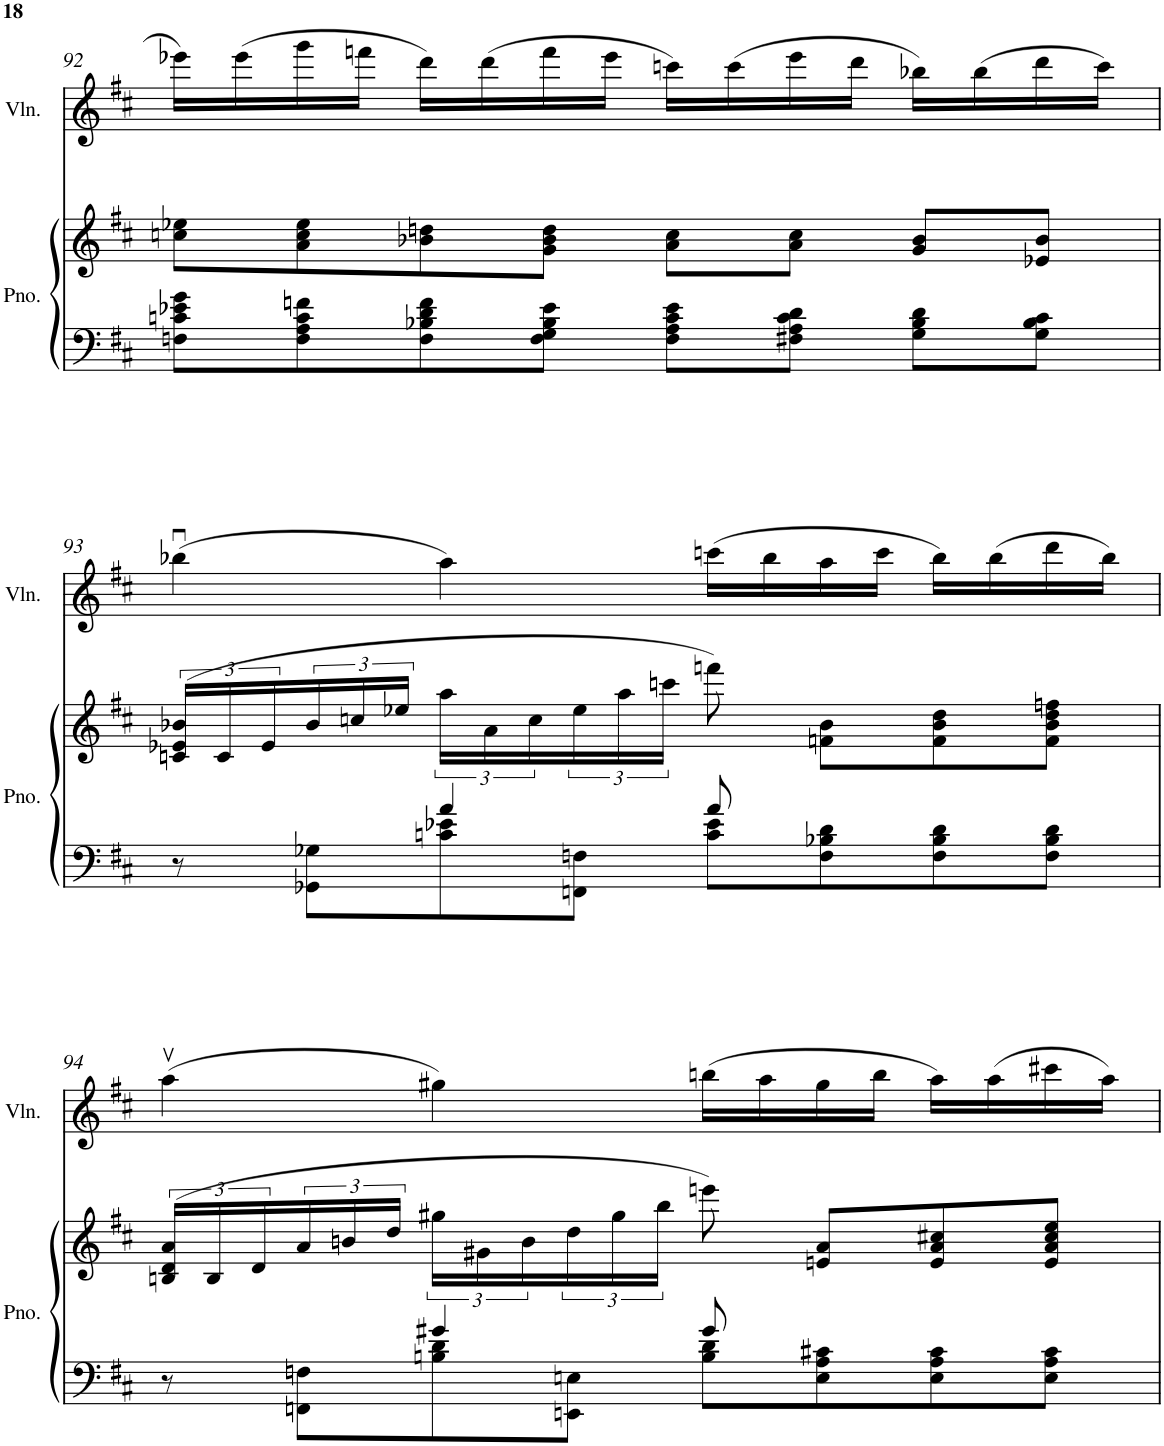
**kern	**kern	**kern
*part2	*part2	*part1
*staff3	*staff2	*staff1
*I"Piano	*	*I"Violin
*I'Pno.	*	*I'Vln.
!!LO:PB:g=z
*clefF4	*clefG2	*clefG2
*k[f#c#]	*k[f#c#]	*k[f#c#]
*M4/4	*M4/4	*M4/4
*met(c)	*met(c)	*met(c)
=92	=92	=92
8Fn\ 8cn\ 8e-X\ 8g\L	8ccn\ 8ee-X\L	16eee-X\LL
.	.	(16eee-\
8F\ 8A\ 8c\ 8fn\	8a\ 8cc\ 8ee-\	16ggg\
.	.	16fffn\JJ
8F\ 8B-X\ 8d\ 8f\	8b-X\ 8ddn\	16ddd\LL)
.	.	(16ddd\
8F\ 8G\ 8B-\ 8e-\J	8g\ 8b-\ 8dd\J	16fff\
.	.	16eee-\JJ
8F\ 8A\ 8c\ 8e-\L	8a\ 8cc\L	16cccn\LL)
.	.	(16ccc\
8F#X\ 8A\ 8c\ 8d\J	8a\ 8cc\J	16eee-\
.	.	16ddd\JJ
8G\ 8B-\ 8d\L	8g/ 8b-/L	16bb-X\LL)
.	.	(16bb-\
8G\ 8B-\ 8c\J	8e-X/ 8b-/J	16ddd\
.	.	16ccc\JJ)
!!LO:LB:g=z
=93	=93	=93
*^	*	*
8r	8ryy	(24cn/ 24e-X/ 24b-X/LL	(4bb-Xu\
.	.	24c/	.
.	.	24e-/	.
8ryy	8GG-X\ 8G-X\L	24b-/	.
.	.	24ccn/	.
.	.	24ee-X/JJ	.
4a/	8cn\ 8e-X\	24aa\LL	4aa\)
.	.	24a\	.
.	.	24cc\	.
.	8FFn\ 8Fn\J	24ee-\	.
.	.	24aa\	.
.	.	24cccn\JJ	.
8a/	8c\ 8e-\L	8fffn\)	(16cccn\LL
.	.	.	16bb-\
8ryy	8F\ 8B-X\ 8d\	8fn\ 8b-\L	16aa\
.	.	.	16ccc\JJ
4ryy	8F\ 8B-\ 8d\	8f\ 8b-\ 8dd\	16bb-\LL)
.	.	.	(16bb-\
.	8F\ 8B-\ 8d\J	8f\ 8b-\ 8dd\ 8ffn\J	16ddd\
.	.	.	16bb-\JJ)
!!LO:LB:g=z
=94	=94	=94	=94
8r	8ryy	(24Bn/ 24d/ 24a/LL	(4aav\
.	.	24B/	.
.	.	24d/	.
8ryy	8FFn\ 8Fn\L	24a/	.
.	.	24bn/	.
.	.	24dd/JJ	.
4g#X/	8Bn\ 8d\	24gg#X\LL	4gg#X\)
.	.	24g#X\	.
.	.	24b\	.
.	8EEn\ 8En\J	24dd\	.
.	.	24gg#\	.
.	.	24bb\JJ	.
8g#/	8B\ 8d\L	8eeen\)	(16bbn\LL
.	.	.	16aa\
8ryy	8E\ 8A\ 8c#X\	8en/ 8a/L	16gg#\
.	.	.	16bb\JJ
4ryy	8E\ 8A\ 8c#\	8e/ 8a/ 8cc#X/	16aa\LL)
.	.	.	(16aa\
.	8E\ 8A\ 8c#\J	8e/ 8a/ 8cc#/ 8ee/J	16ccc#X\
.	.	.	16aa\JJ)
*v	*v	*	*
=	=	=
*-	*-	*-
